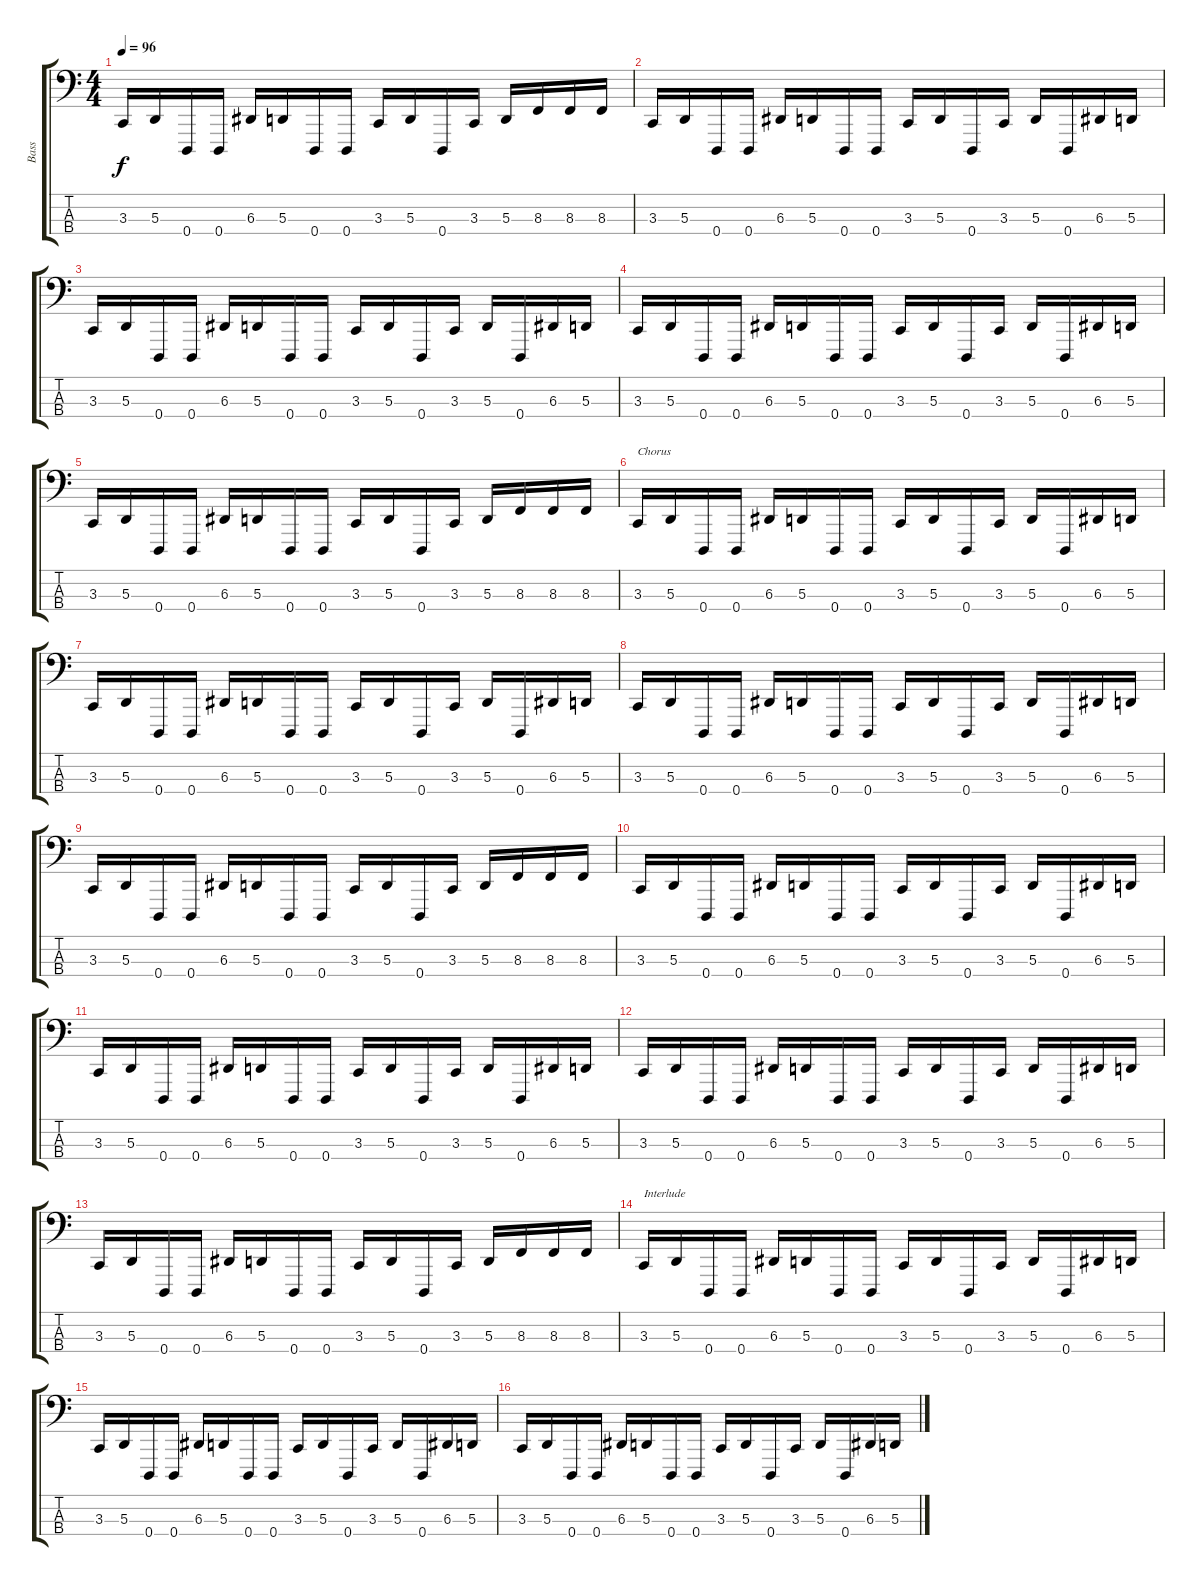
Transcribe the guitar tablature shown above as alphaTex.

\track ("Bass" "Bass") {instrument lead8bassandlead}
\staff {score tabs}
\tuning (G2 D2 A1 D1) {hide}
\ts (4 4)
\tempo 96
\clef f4
\ks c
3.3.16{dy f} 5.3.16 0.4.16 0.4.16 6.3.16 5.3.16 0.4.16 0.4.16 3.3.16 5.3.16 0.4.16 3.3.16 5.3.16 8.3.16 8.3.16 8.3.16 |
3.3.16 5.3.16 0.4.16 0.4.16 6.3.16 5.3.16 0.4.16 0.4.16 3.3.16 5.3.16 0.4.16 3.3.16 5.3.16 0.4.16 6.3.16 5.3.16 |
3.3.16 5.3.16 0.4.16 0.4.16 6.3.16 5.3.16 0.4.16 0.4.16 3.3.16 5.3.16 0.4.16 3.3.16 5.3.16 0.4.16 6.3.16 5.3.16 |
3.3.16 5.3.16 0.4.16 0.4.16 6.3.16 5.3.16 0.4.16 0.4.16 3.3.16 5.3.16 0.4.16 3.3.16 5.3.16 0.4.16 6.3.16 5.3.16 |
3.3.16 5.3.16 0.4.16 0.4.16 6.3.16 5.3.16 0.4.16 0.4.16 3.3.16 5.3.16 0.4.16 3.3.16 5.3.16 8.3.16 8.3.16 8.3.16 |
3.3.16{txt "Chorus"} 5.3.16 0.4.16 0.4.16 6.3.16 5.3.16 0.4.16 0.4.16 3.3.16 5.3.16 0.4.16 3.3.16 5.3.16 0.4.16 6.3.16 5.3.16 |
3.3.16 5.3.16 0.4.16 0.4.16 6.3.16 5.3.16 0.4.16 0.4.16 3.3.16 5.3.16 0.4.16 3.3.16 5.3.16 0.4.16 6.3.16 5.3.16 |
3.3.16 5.3.16 0.4.16 0.4.16 6.3.16 5.3.16 0.4.16 0.4.16 3.3.16 5.3.16 0.4.16 3.3.16 5.3.16 0.4.16 6.3.16 5.3.16 |
3.3.16 5.3.16 0.4.16 0.4.16 6.3.16 5.3.16 0.4.16 0.4.16 3.3.16 5.3.16 0.4.16 3.3.16 5.3.16 8.3.16 8.3.16 8.3.16 |
3.3.16 5.3.16 0.4.16 0.4.16 6.3.16 5.3.16 0.4.16 0.4.16 3.3.16 5.3.16 0.4.16 3.3.16 5.3.16 0.4.16 6.3.16 5.3.16 |
3.3.16 5.3.16 0.4.16 0.4.16 6.3.16 5.3.16 0.4.16 0.4.16 3.3.16 5.3.16 0.4.16 3.3.16 5.3.16 0.4.16 6.3.16 5.3.16 |
3.3.16 5.3.16 0.4.16 0.4.16 6.3.16 5.3.16 0.4.16 0.4.16 3.3.16 5.3.16 0.4.16 3.3.16 5.3.16 0.4.16 6.3.16 5.3.16 |
3.3.16 5.3.16 0.4.16 0.4.16 6.3.16 5.3.16 0.4.16 0.4.16 3.3.16 5.3.16 0.4.16 3.3.16 5.3.16 8.3.16 8.3.16 8.3.16 |
3.3.16{txt "Interlude"} 5.3.16 0.4.16 0.4.16 6.3.16 5.3.16 0.4.16 0.4.16 3.3.16 5.3.16 0.4.16 3.3.16 5.3.16 0.4.16 6.3.16 5.3.16 |
3.3.16 5.3.16 0.4.16 0.4.16 6.3.16 5.3.16 0.4.16 0.4.16 3.3.16 5.3.16 0.4.16 3.3.16 5.3.16 0.4.16 6.3.16 5.3.16 |
3.3.16 5.3.16 0.4.16 0.4.16 6.3.16 5.3.16 0.4.16 0.4.16 3.3.16 5.3.16 0.4.16 3.3.16 5.3.16 0.4.16 6.3.16 5.3.16
